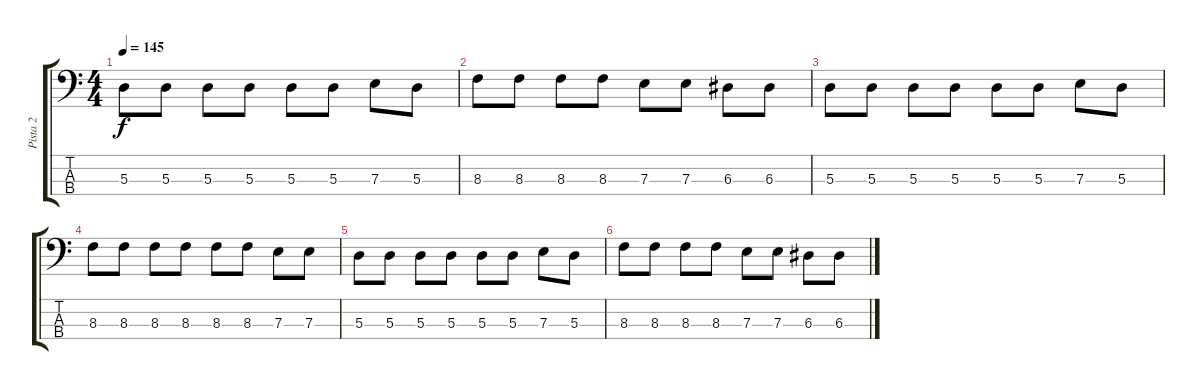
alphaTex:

\track ("Pista 2" "Pista 2") {instrument electricbassfinger}
\staff {score tabs}
\tuning (G2 D2 A1 E1) {hide}
\ts (4 4)
\tempo 145
\clef f4
\ks c
5.3.8{dy f} 5.3.8 5.3.8 5.3.8 5.3.8 5.3.8 7.3.8 5.3.8 |
8.3.8 8.3.8 8.3.8 8.3.8 7.3.8 7.3.8 6.3.8 6.3.8 |
5.3.8 5.3.8 5.3.8 5.3.8 5.3.8 5.3.8 7.3.8 5.3.8 |
8.3.8 8.3.8 8.3.8 8.3.8 8.3.8 8.3.8 7.3.8 7.3.8 |
5.3.8 5.3.8 5.3.8 5.3.8 5.3.8 5.3.8 7.3.8 5.3.8 |
8.3.8 8.3.8 8.3.8 8.3.8 7.3.8 7.3.8 6.3.8 6.3.8
